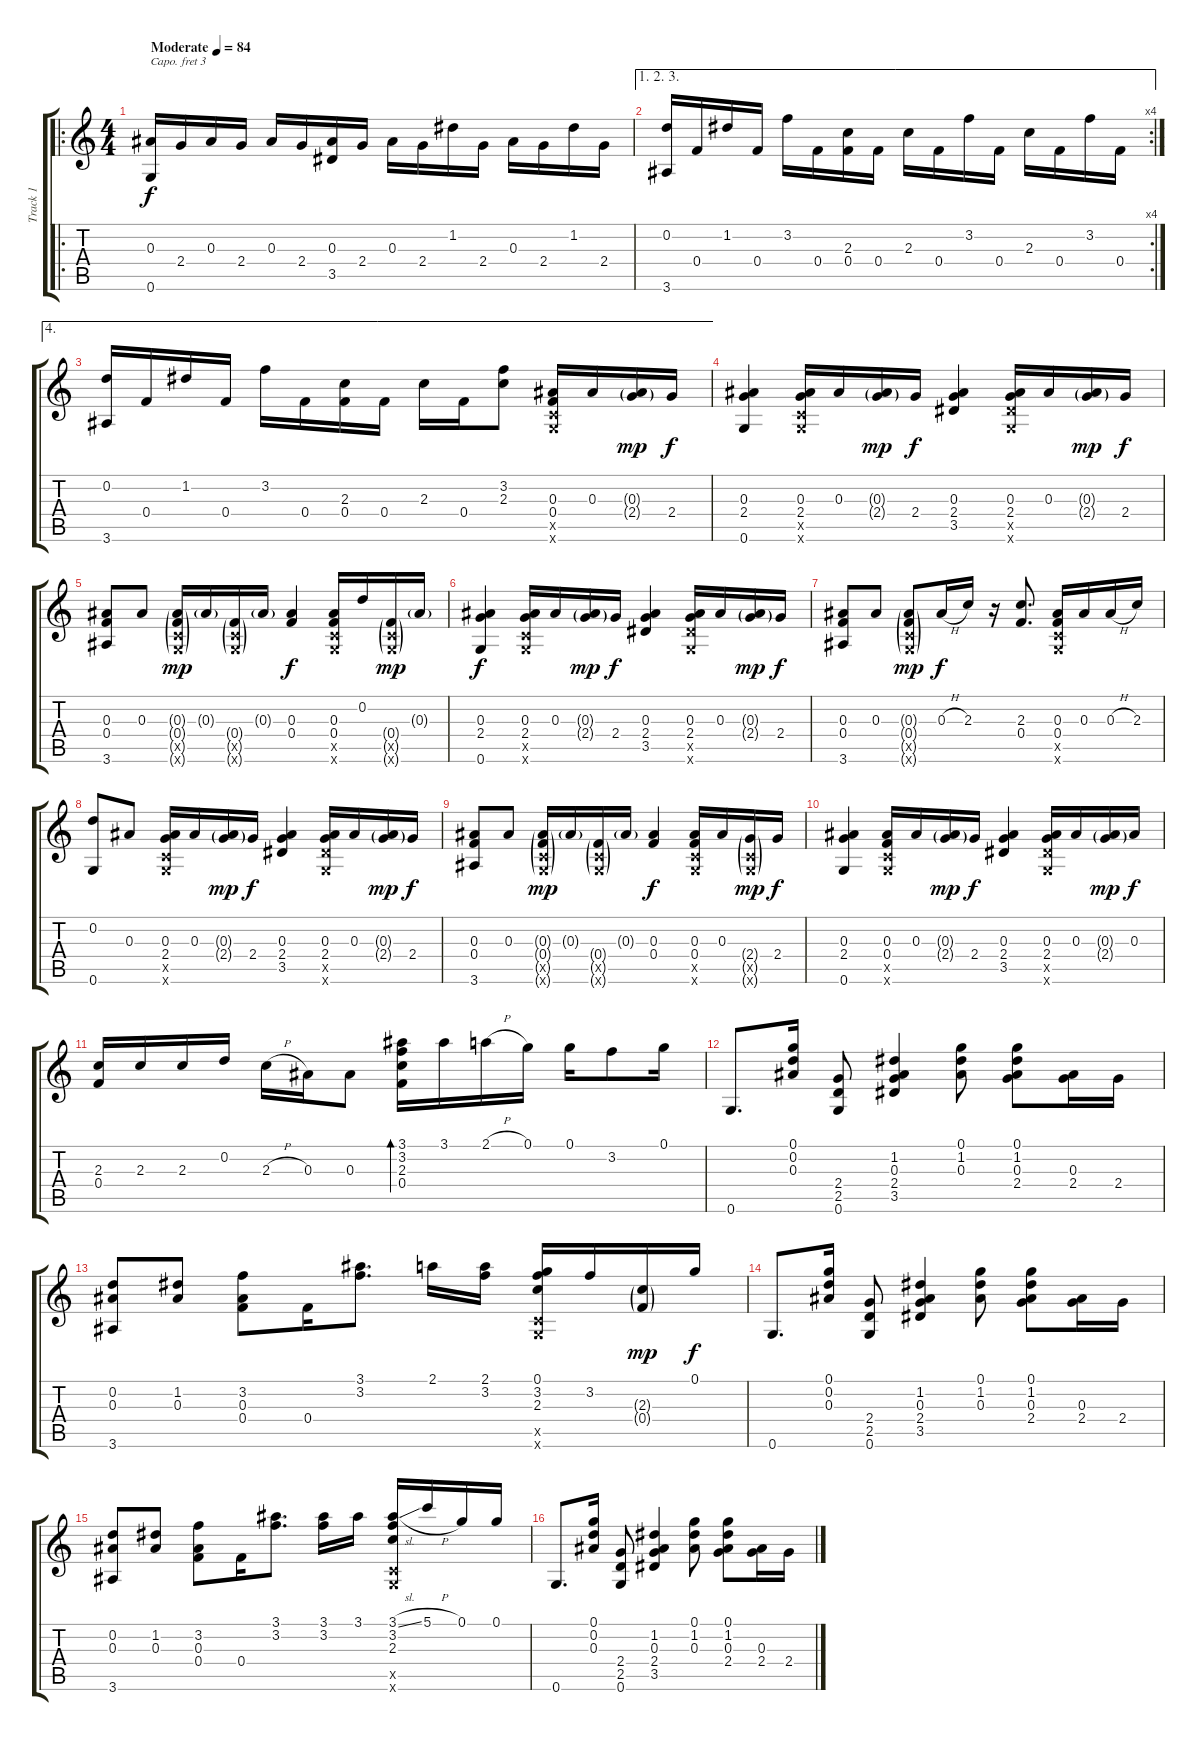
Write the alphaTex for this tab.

\track ("Track 1" "Track 1") {instrument acousticguitarsteel}
\staff {score tabs}
\capo 3
\tuning (E4 B3 G3 D3 A2 E2) {hide}
\ro
\ts (4 4)
\tempo (84 "Moderate")
\clef g2
\ks c
(0.3 0.6).16{dy f instrument acousticguitarsteel} 2.4.16 0.3.16 2.4.16 0.3.16 2.4.16 (0.3 3.5).16 2.4.16 0.3.16 2.4.16 1.2.16 2.4.16 0.3.16 2.4.16 1.2.16 2.4.16 |
\ae (1 2 3)
\rc 4
(0.2 3.6).16 0.4.16 1.2.16 0.4.16 3.2.16 0.4.16 (2.3 0.4).16 0.4.16 2.3.16 0.4.16 3.2.16 0.4.16 2.3.16 0.4.16 3.2.16 0.4.16 |
\ae 4
(0.2 3.6).16 0.4.16 1.2.16 0.4.16 3.2.16 0.4.16 (2.3 0.4).16 0.4.16 2.3.16 0.4.16 (3.2 2.3).8 (0.3 0.4 0.5{x} 0.6{x}).16 0.3.16 (0.3{g} 2.4{g}).16{dy mp} 2.4.16{dy f} |
(0.3 2.4 0.6).4 (0.3 2.4 0.5{x} 0.6{x}).16 0.3.16 (0.3{g} 2.4{g}).16{dy mp} 2.4.16{dy f} (0.3 2.4 3.5).4 (0.3 2.4 3.5{x} 0.6{x}).16 0.3.16 (0.3{g} 2.4{g}).16{dy mp} 2.4.16{dy f} |
(0.3 0.4 3.6).8 0.3.8 (0.3{g} 0.4{g} 0.5{g x} 0.6{g x}).16{dy mp} 0.3{g}.16 (0.4{g} 0.5{g x} 0.6{g x}).16 0.3{g}.16 (0.3 0.4).4{dy f} (0.3 0.4 0.5{x} 0.6{x}).16 0.2.16 (0.4{g} 0.5{g x} 0.6{g x}).16{dy mp} 0.3{g}.16 |
(0.3 2.4 0.6).4{dy f} (0.3 2.4 0.5{x} 0.6{x}).16 0.3.16 (0.3{g} 2.4{g}).16{dy mp} 2.4.16{dy f} (0.3 2.4 3.5).4 (0.3 2.4 3.5{x} 0.6{x}).16 0.3.16 (0.3{g} 2.4{g}).16{dy mp} 2.4.16{dy f} |
(0.3 0.4 3.6).8 0.3.8 (0.3{g} 0.4{g} 0.5{g x} 0.6{g x}).8{dy mp} 0.3{h}.16{dy f} 2.3.16 r.16 (2.3 0.4).8{d} (0.3 0.4 0.5{x} 0.6{x}).16 0.3.16 0.3{h}.16 2.3.16 |
(0.2 0.6).8 0.3.8 (0.3 2.4 0.5{x} 0.6{x}).16 0.3.16 (0.3{g} 2.4{g}).16{dy mp} 2.4.16{dy f} (0.3 2.4 3.5).4 (0.3 2.4 3.5{x} 0.6{x}).16 0.3.16 (0.3{g} 2.4{g}).16{dy mp} 2.4.16{dy f} |
(0.3 0.4 3.6).8 0.3.8 (0.3{g} 0.4{g} 0.5{g x} 0.6{g x}).16{dy mp} 0.3{g}.16 (0.4{g} 0.5{g x} 0.6{g x}).16 0.3{g}.16 (0.3 0.4).4{dy f} (0.3 0.4 0.5{x} 0.6{x}).16 0.3.16 (2.4{g} 0.5{g x} 0.6{g x}).16{dy mp} 2.4.16{dy f} |
(0.3 2.4 0.6).4 (0.3 0.4 0.5{x} 0.6{x}).16 0.3.16 (0.3{g} 2.4{g}).16{dy mp} 2.4.16{dy f} (0.3 2.4 3.5).4 (0.3 2.4 3.5{x} 0.6{x}).16 0.3.16 (0.3{g} 2.4{g}).16{dy mp} 0.3.16{dy f} |
(2.3 0.4).16 2.3.16 2.3.16 0.2.16 2.3{h}.16 0.3.16 0.3.8 (3.1 3.2 2.3 0.4).16{bd 60} 3.1.16 2.1{h}.16 0.1.16 0.1.16 3.2.8 0.1.16 |
0.6.8{d} (0.1 0.2 0.3).16 (2.4 2.5 0.6).8 (1.2 0.3 2.4 3.5).4 (0.1 1.2 0.3).8 (0.1 1.2 0.3 2.4).8 (0.3 2.4).16 2.4.16 |
(0.2 0.3 3.6).8 (1.2 0.3).8 (3.2 0.3 0.4).8 0.4.16 (3.1 3.2).8{d} 2.1.16 (2.1 3.2).16 (0.1 3.2 2.3 0.5{x} 0.6{x}).16 3.2.16 (2.3{g} 0.4{g}).16{dy mp} 0.1.16{dy f} |
0.6.8{d} (0.1 0.2 0.3).16 (2.4 2.5 0.6).8 (1.2 0.3 2.4 3.5).4 (0.1 1.2 0.3).8 (0.1 1.2 0.3 2.4).8 (0.3 2.4).16 2.4.16 |
(0.2 0.3 3.6).8 (1.2 0.3).8 (3.2 0.3 0.4).8 0.4.16 (3.1 3.2).8{d} (3.1 3.2).16 3.1.16 (3.1{sl} 3.2 2.3 0.5{x} 0.6{x}).16 5.1{h}.16 0.1.16 0.1.16 |
0.6.8{d} (0.1 0.2 0.3).16 (2.4 2.5 0.6).8 (1.2 0.3 2.4 3.5).4 (0.1 1.2 0.3).8 (0.1 1.2 0.3 2.4).8 (0.3 2.4).16 2.4.16
